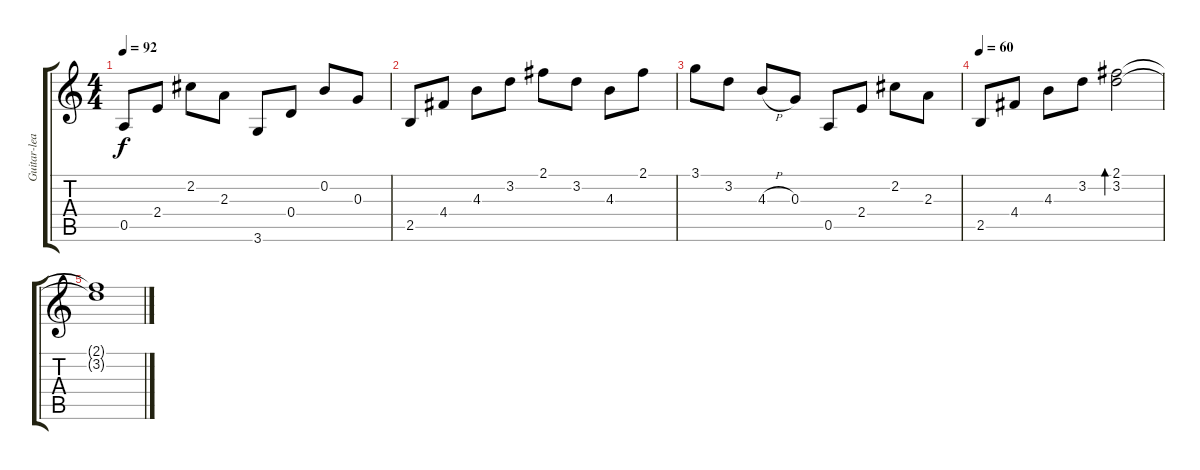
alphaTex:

\track ("Guitar-lead" "Guitar-lea") {instrument acousticguitarsteel}
\staff {score tabs}
\tuning (E4 B3 G3 D3 A2 E2) {hide}
\ts (4 4)
\tempo 92
\clef g2
\ks c
0.5.8{dy f} 2.4.8 2.2.8 2.3.8 3.6.8 0.4.8 0.2.8 0.3.8 |
2.5.8 4.4.8 4.3.8 3.2.8 2.1.8 3.2.8 4.3.8 2.1.8 |
3.1.8 3.2.8 4.3{h}.8 0.3.8 0.5.8 2.4.8 2.2.8 2.3.8 |
\tempo 60
2.5.8 4.4.8 4.3.8 3.2.8 (2.1 3.2).2{bd 240} |
(2.1{t} 3.2{t}).1
